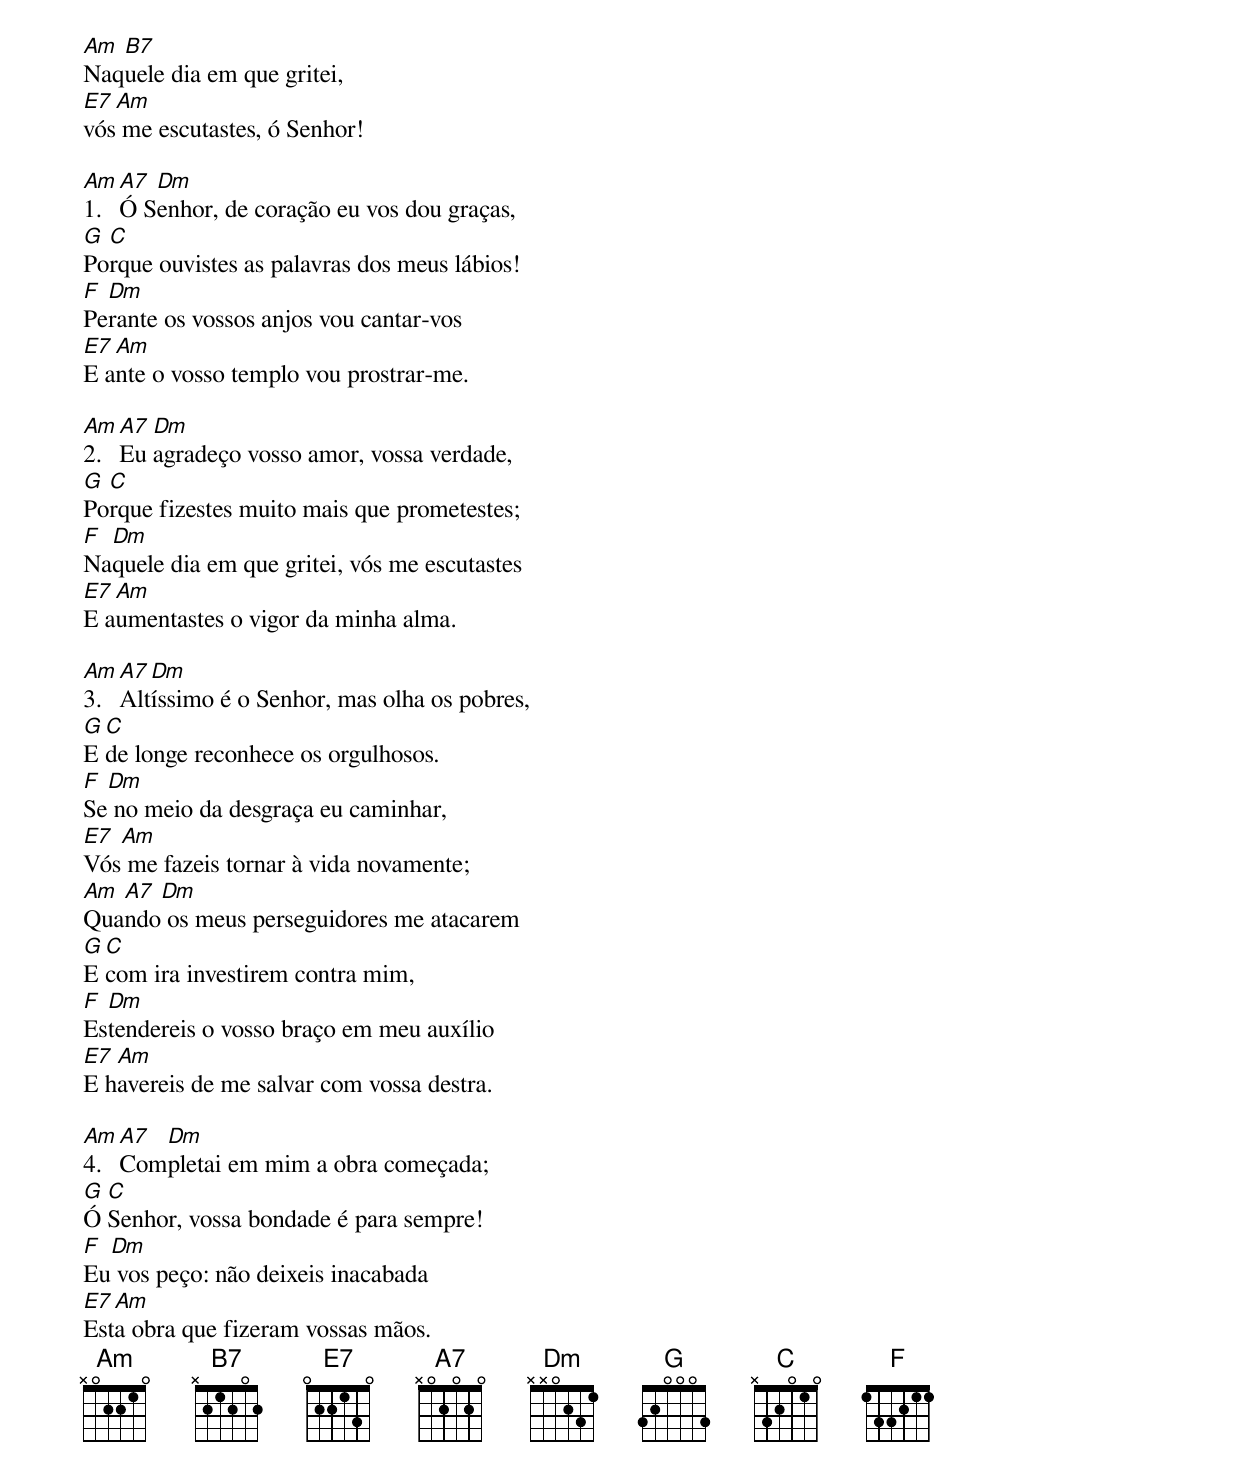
SALMO 137

Am B7
Naquele dia em que gritei,
E7 Am
vós me escutastes, ó Senhor!

Am A7 Dm
1. Ó Senhor, de coração eu vos dou graças,
G C
Porque ouvistes as palavras dos meus lábios!
F Dm
Perante os vossos anjos vou cantar-vos
E7 Am
E ante o vosso templo vou prostrar-me.

Am A7 Dm
2. Eu agradeço vosso amor, vossa verdade,
G C
Porque fizestes muito mais que prometestes;
F Dm
Naquele dia em que gritei, vós me escutastes
E7 Am
E aumentastes o vigor da minha alma.

Am A7 Dm
3. Altíssimo é o Senhor, mas olha os pobres,
G C
E de longe reconhece os orgulhosos.
F Dm
Se no meio da desgraça eu caminhar,
E7 Am
Vós me fazeis tornar à vida novamente;
Am A7 Dm
Quando os meus perseguidores me atacarem
G C
E com ira investirem contra mim,
F Dm
Estendereis o vosso braço em meu auxílio
E7 Am
E havereis de me salvar com vossa destra.

Am A7 Dm
4. Completai em mim a obra começada;
G C
Ó Senhor, vossa bondade é para sempre!
F Dm
Eu vos peço: não deixeis inacabada
E7 Am
Esta obra que fizeram vossas mãos.
